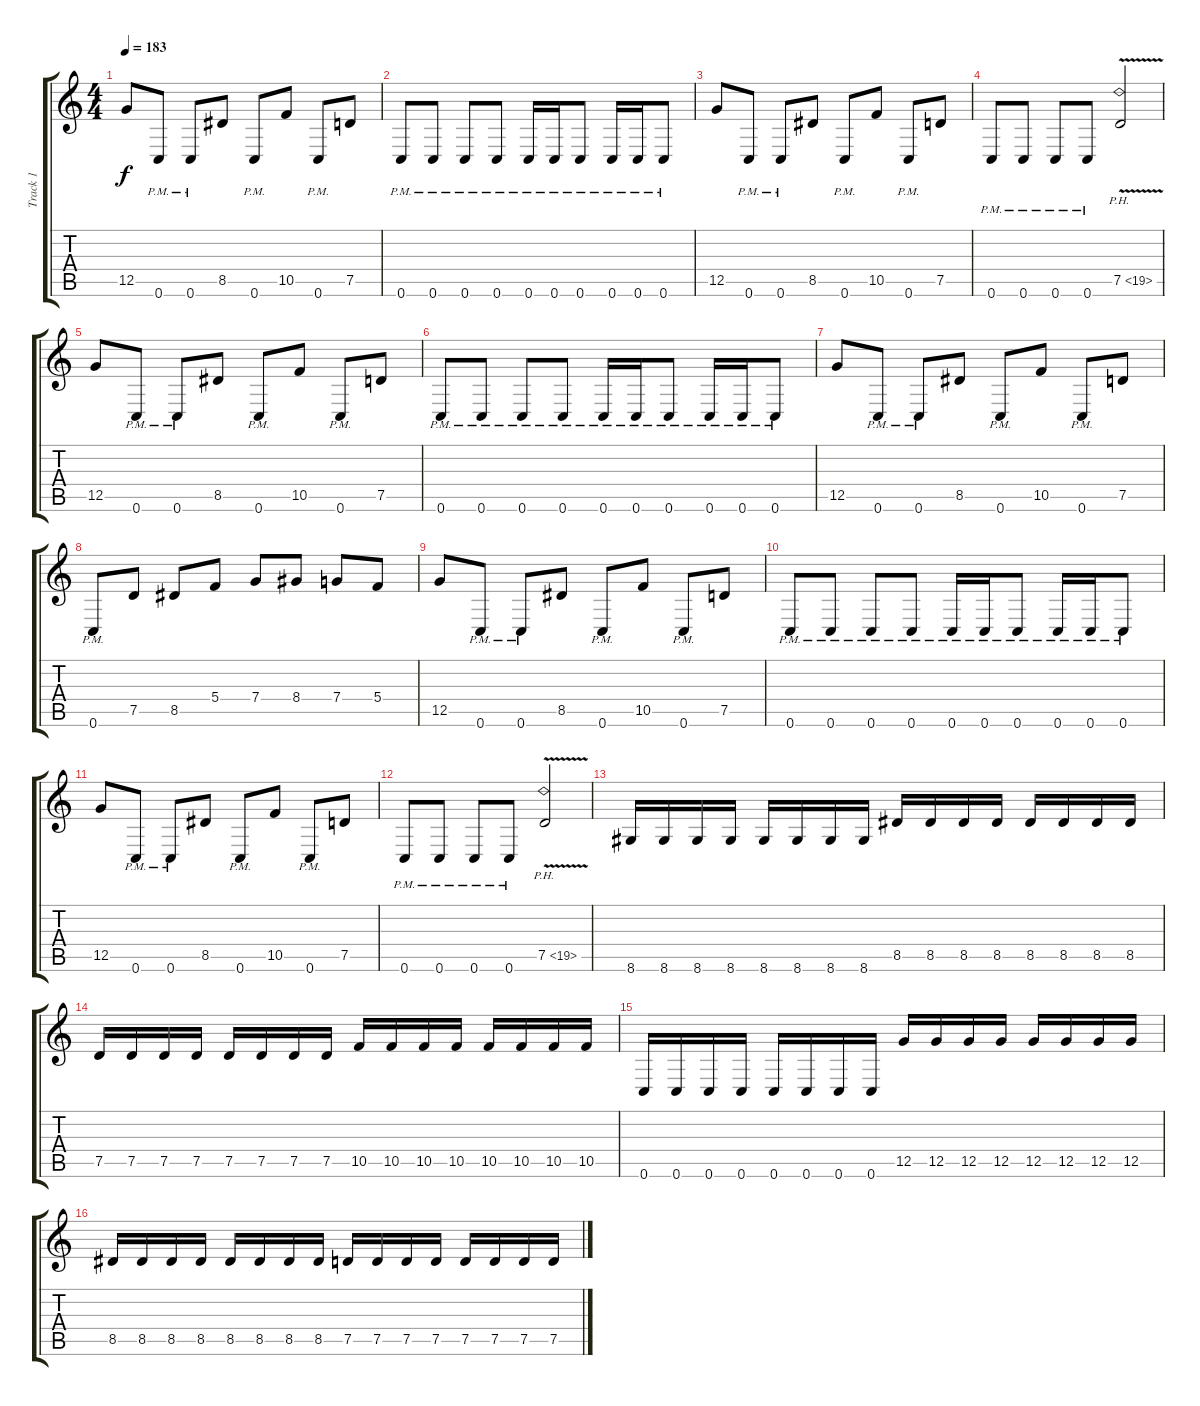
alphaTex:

\track ("Track 1" "Track 1") {instrument distortionguitar}
\staff {score tabs}
\tuning (D4 A3 F3 C3 G2 C2) {hide}
\ts (4 4)
\tempo 183
\clef g2
\ks c
12.5.8{dy f} 0.6{pm}.8 0.6{pm}.8 8.5.8 0.6{pm}.8 10.5.8 0.6{pm}.8 7.5.8 |
0.6{pm}.8 0.6{pm}.8 0.6{pm}.8 0.6{pm}.8 0.6{pm}.16 0.6{pm}.16 0.6{pm}.8 0.6{pm}.16 0.6{pm}.16 0.6{pm}.8 |
12.5.8 0.6{pm}.8 0.6{pm}.8 8.5.8 0.6{pm}.8 10.5.8 0.6{pm}.8 7.5.8 |
0.6{pm}.8 0.6{pm}.8 0.6{pm}.8 0.6{pm}.8 7.5{ph 12 v}.2 |
12.5.8 0.6{pm}.8 0.6{pm}.8 8.5.8 0.6{pm}.8 10.5.8 0.6{pm}.8 7.5.8 |
0.6{pm}.8 0.6{pm}.8 0.6{pm}.8 0.6{pm}.8 0.6{pm}.16 0.6{pm}.16 0.6{pm}.8 0.6{pm}.16 0.6{pm}.16 0.6{pm}.8 |
12.5.8 0.6{pm}.8 0.6{pm}.8 8.5.8 0.6{pm}.8 10.5.8 0.6{pm}.8 7.5.8 |
0.6{pm}.8 7.5.8 8.5.8 5.4.8 7.4.8 8.4.8 7.4.8 5.4.8 |
12.5.8 0.6{pm}.8 0.6{pm}.8 8.5.8 0.6{pm}.8 10.5.8 0.6{pm}.8 7.5.8 |
0.6{pm}.8 0.6{pm}.8 0.6{pm}.8 0.6{pm}.8 0.6{pm}.16 0.6{pm}.16 0.6{pm}.8 0.6{pm}.16 0.6{pm}.16 0.6{pm}.8 |
12.5.8 0.6{pm}.8 0.6{pm}.8 8.5.8 0.6{pm}.8 10.5.8 0.6{pm}.8 7.5.8 |
0.6{pm}.8 0.6{pm}.8 0.6{pm}.8 0.6{pm}.8 7.5{ph 12 v}.2 |
8.6.16 8.6.16 8.6.16 8.6.16 8.6.16 8.6.16 8.6.16 8.6.16 8.5.16 8.5.16 8.5.16 8.5.16 8.5.16 8.5.16 8.5.16 8.5.16 |
7.5.16 7.5.16 7.5.16 7.5.16 7.5.16 7.5.16 7.5.16 7.5.16 10.5.16 10.5.16 10.5.16 10.5.16 10.5.16 10.5.16 10.5.16 10.5.16 |
0.6.16 0.6.16 0.6.16 0.6.16 0.6.16 0.6.16 0.6.16 0.6.16 12.5.16 12.5.16 12.5.16 12.5.16 12.5.16 12.5.16 12.5.16 12.5.16 |
8.5.16 8.5.16 8.5.16 8.5.16 8.5.16 8.5.16 8.5.16 8.5.16 7.5.16 7.5.16 7.5.16 7.5.16 7.5.16 7.5.16 7.5.16 7.5.16
